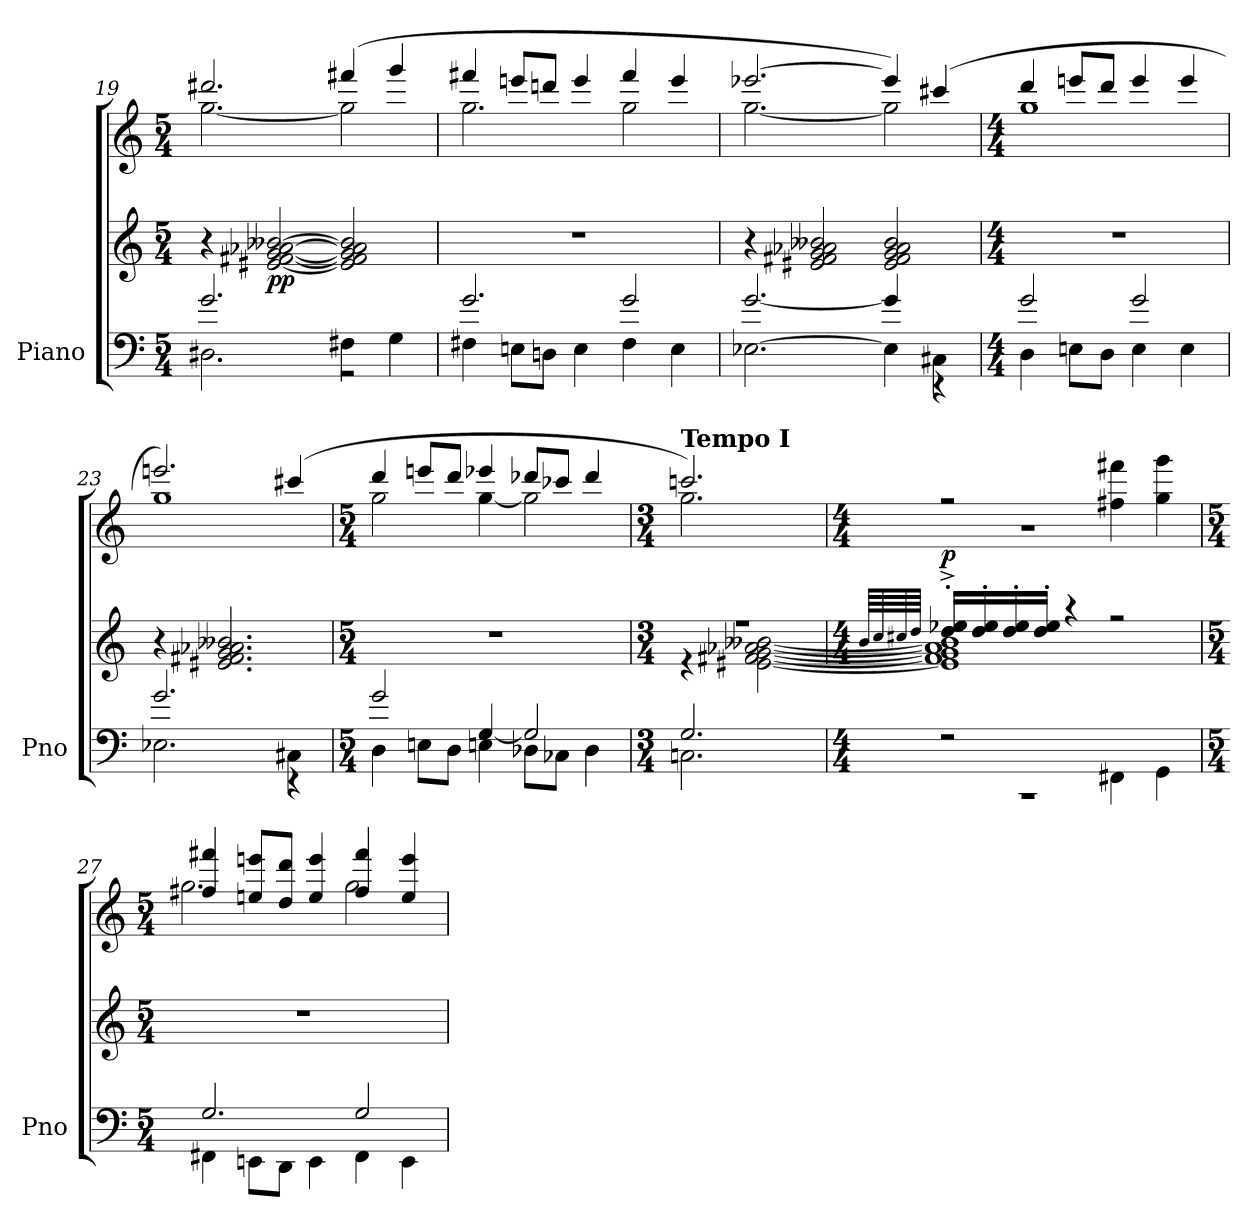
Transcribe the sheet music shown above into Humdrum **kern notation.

**kern	**kern	**kern	**dynam
*part1	*part1	*part1	*part1
*staff3	*staff2	*staff1	*staff1/2/3
*I"Piano	*	*	*
*I'Pno	*	*	*
*clefF4	*clefG2	*clefG2	*
*k[]	*k[]	*k[]	*
*M5/4	*M5/4	*M5/4	*
=19	=19	=19	=19
*^	*	*^	*
2.D#X\	2.g/	4r	2.ddd#X/	[2.gg\	.
!	!	!	!	!	!LO:DY:b=2
.	.	[2e#X/ [2f#X/ [2g/ [2a-X/ [2b--X/	.	.	pp
4F#X\	2r	2e#/] 2f#/] 2g/] 2a-/] 2b--/]	(>4fff#X/	2gg\]	.
4G\	.	.	4ggg/	.	.
=20	=20	=20	=20	=20	=20
4F#X\	2.g/	4%5r	4fff#X/	2.gg\	.
8Eni\L	.	.	8eeeni/L	.	.
8Dni\J	.	.	8dddni/J	.	.
4E\	.	.	4eee/	.	.
4F#\	2g/	.	4fff#/	2gg\	.
4E\	.	.	4eee/	.	.
!!LO:LB:g=z	!!
=21	=21	=21	=21	=21	=21
[2.E-X\	[2.g/	4r	[2.eee-X/	[2.gg\	.
.	.	2e#X/ 2f#X/ 2g/ 2a-X/ 2b--X/	.	.	.
4E-\]	4g/]	2e#/ 2f#/ 2g/ 2a-/ 2b--/	4eee-/])	2gg\]	.
4C#X\	4r	.	(>4ccc#X/	.	.
=22	=22	=22	=22	=22	=22
*M4/4	*	*M4/4	*M4/4	*	*
4D\	2g/	1r	4ddd/	1gg	.
8Eni\L	.	.	8eeeni/L	.	.
8D\J	.	.	8ddd/J	.	.
4E\	2g/	.	4eee/	.	.
4E\	.	.	4eee/	.	.
=23	=23	=23	=23	=23	=23
2.E-X\	2.g/	4r	2.eeen/)	1gg	.
.	.	2.e#X/ 2.f#X/ 2.g/ 2.a-X/ 2.b--X/	.	.	.
4C#X\	4r	.	(>4ccc#X/	.	.
=24	=24	=24	=24	=24	=24
*M5/4	*	*M5/4	*M5/4	*	*
4D\	2g/	4%5r	4ddd/	2gg\	.
8Eni\L	.	.	8eeeni/L	.	.
8D\J	.	.	8ddd/J	.	.
4En\	[4G/	.	4eee-X/	[4gg\	.
8D-X\L	2G/]	.	8ddd-X/L	2gg\]	.
8C-X\J	.	.	8ccc-X/J	.	.
4D-\	.	.	4ddd-/	.	.
!!LO:LB:g=z	!!
=25	=25	=25	=25	=25	=25
*M3/4	*	*M3/4	*M3/4	*	*
*	*	*	*MM72	*	*
*	*	*^	*	*	*
!	!	!	!	!LO:TX:a:B:t=Tempo I	!	!
2.Cni\	2.G/	2.r	4r	2.cccni/)	2.gg\	.
.	.	.	[2e#X\ [2f#X\ [2g\ [2a-X\ [2b--X\	.	.	.
=26	=26	=26	=26	=26	=26	=26
*M4/4	*	*M4/4	*	*M4/4	*	*
.	.	64qb/LLLL	.	.	.	.
.	.	64qcc/	.	.	.	.
.	.	64qcc#X/	.	.	.	.
.	.	64qdd/JJJJ	.	.	.	.
!	!	!	!	!	!	!LO:DY:a=2
2r	1r	16dd/'^ 16ee-X/'^LL	1e#] 1f#] 1g] 1a-] 1b--]	2r	1r	p
.	.	16dd/' 16ee-/'	.	.	.	.
.	.	16dd/' 16ee-/'	.	.	.	.
.	.	16dd/' 16ee-/'JJ	.	.	.	.
.	.	4r	.	.	.	.
*	*	*	*	*MM76	*	*
4FF#X\	.	2r	.	4ff#X\ 4fff#X\	.	.
4GG\	.	.	.	4gg\ 4ggg\	.	.
*	*	*v	*v	*	*	*
=27	=27	=27	=27	=27	=27
*M5/4	*	*M5/4	*M5/4	*	*
4FF#X\	2.G/	4%5r	4ff#X/ 4fff#X/	2.gg\	.
8EEni\L	.	.	8eeni/ 8eeeni/L	.	.
8DD\J	.	.	8dd/ 8ddd/J	.	.
4EE\	.	.	4ee/ 4eee/	.	.
4FF#\	2G/	.	4ff#/ 4fff#/	2gg\	.
4EE\	.	.	4ee/ 4eee/	.	.
*v	*v	*	*v	*v	*
=	=	=	=
*-	*-	*-	*-
